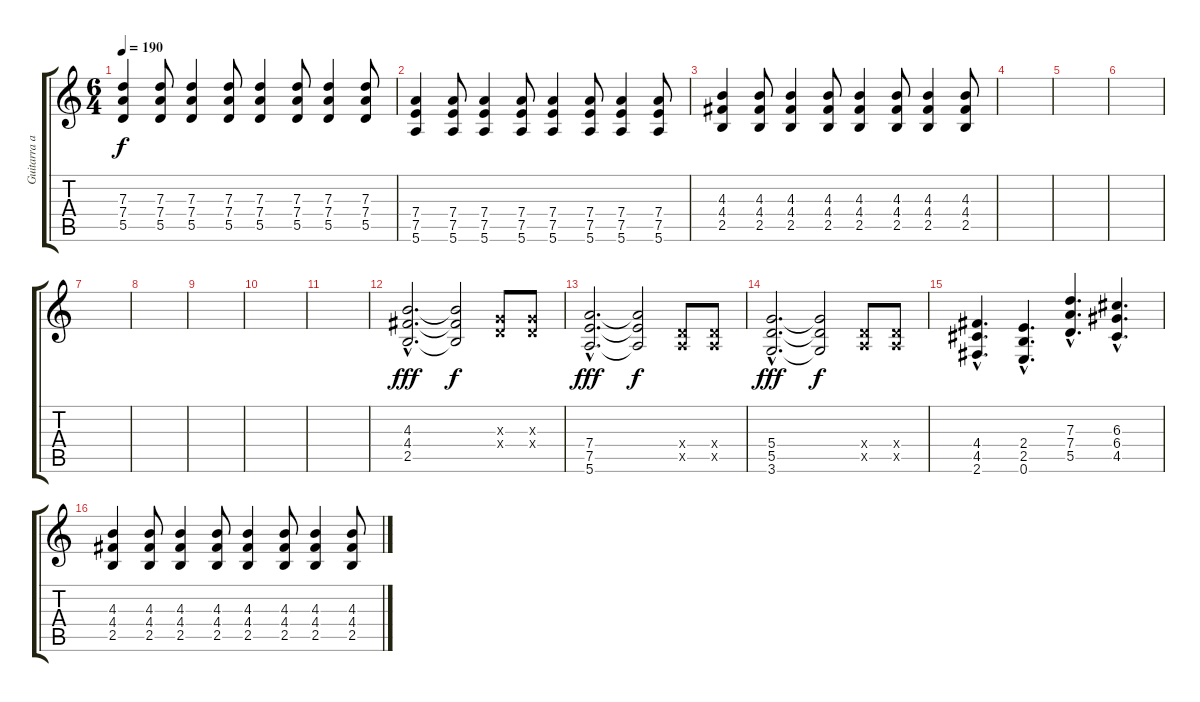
\track ("Guitarra acomp." "Guitarra a") {instrument distortionguitar}
\staff {score tabs}
\tuning (E4 B3 G3 D3 A2 E2) {hide}
\ts (6 4)
\tempo 190
\clef g2
\ks c
(7.3 7.4 5.5).4{dy f} (7.3 7.4 5.5).8 (7.3 7.4 5.5).4 (7.3 7.4 5.5).8 (7.3 7.4 5.5).4 (7.3 7.4 5.5).8 (7.3 7.4 5.5).4 (7.3 7.4 5.5).8 |
(7.4 7.5 5.6).4 (7.4 7.5 5.6).8 (7.4 7.5 5.6).4 (7.4 7.5 5.6).8 (7.4 7.5 5.6).4 (7.4 7.5 5.6).8 (7.4 7.5 5.6).4 (7.4 7.5 5.6).8 |
(4.3 4.4 2.5).4 (4.3 4.4 2.5).8 (4.3 4.4 2.5).4 (4.3 4.4 2.5).8 (4.3 4.4 2.5).4 (4.3 4.4 2.5).8 (4.3 4.4 2.5).4 (4.3 4.4 2.5).8 |
|
|
|
|
|
|
|
|
(4.3{hac} 4.4{hac} 2.5{hac}).2{d dy fff} (4.3{t} 4.4{t} 2.5{t}).2{dy f} (0.3{x} 0.4{x}).8 (0.3{x} 0.4{x}).8 |
(7.4{hac} 7.5{hac} 5.6{hac}).2{d dy fff} (7.4{t} 7.5{t} 5.6{t}).2{dy f} (0.4{x} 0.5{x}).8 (0.4{x} 0.5{x}).8 |
(5.4{hac} 5.5{hac} 3.6{hac}).2{d dy fff} (5.4{t} 5.5{t} 3.6{t}).2{dy f} (0.4{x} 0.5{x}).8 (0.4{x} 0.5{x}).8 |
(4.4{hac} 4.5{hac} 2.6{hac}).4{d} (2.4{hac} 2.5{hac} 0.6{hac}).4{d} (7.3{hac} 7.4{hac} 5.5{hac}).4{d} (6.3{hac} 6.4{hac} 4.5{hac}).4{d} |
(4.3 4.4 2.5).4 (4.3 4.4 2.5).8 (4.3 4.4 2.5).4 (4.3 4.4 2.5).8 (4.3 4.4 2.5).4 (4.3 4.4 2.5).8 (4.3 4.4 2.5).4 (4.3 4.4 2.5).8
